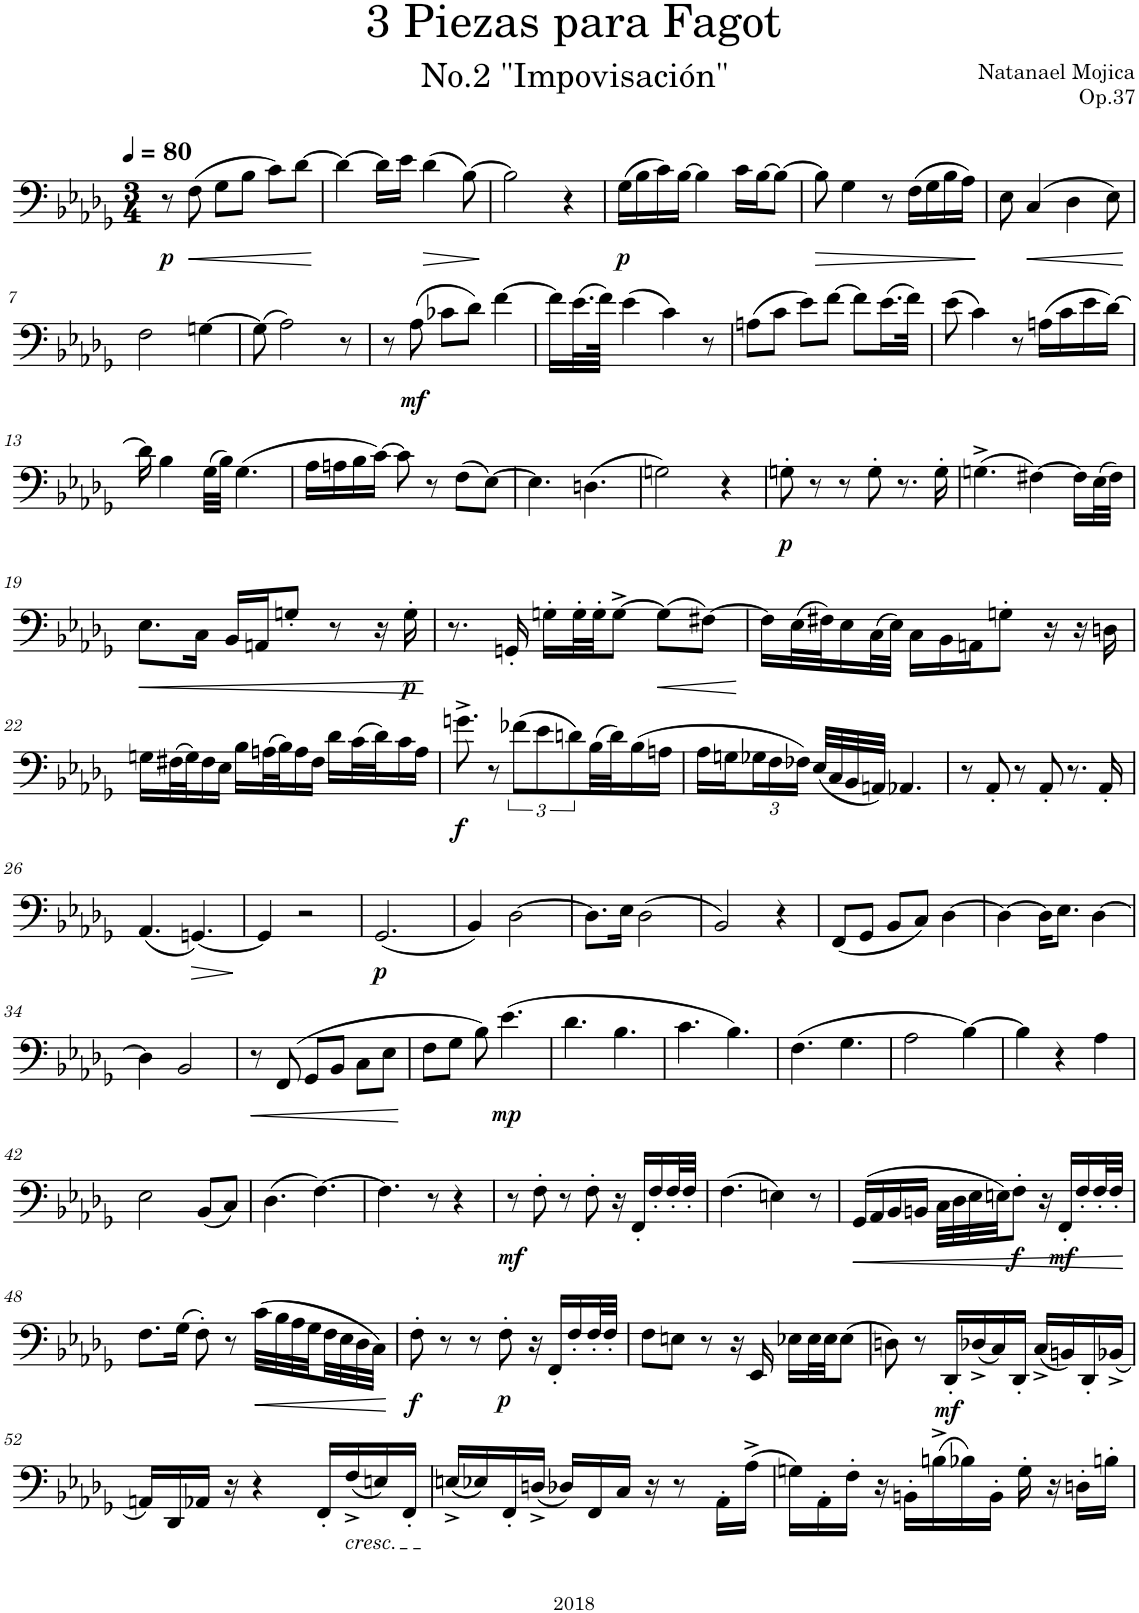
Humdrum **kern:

**kern	**dynam
*part1	*part1
*staff1	*staff1
*I"Bassoon	*
*I'Bsn.	*
*clefF4	*
*k[b-e-a-d-g-]	*
*M3/4	*
*MM80	*
=1	=1
!	!LO:DY:b
8r	p
!	!LO:HP:b
(8F\	<
8G-\L	.
8B-\J	.
8c\L)	.
[8d-\J	.
.	[
=2	=2
4d-\_	.
16d-\LL]	.
16e-\JJ	.
!	!LO:HP:b
(4d-\	>
[8B-\)	.
.	]
=3	=3
2B-\]	.
4r	.
=4	=4
!	!LO:DY:b
(16G-\LL	p
16B-\	.
16c\)	.
[16B-\JJ	.
4B-\]	.
16c\LL	.
[16B-\J	.
8B-\J_	.
=5	=5
!	!LO:HP:b
8B-\]	>
4G-\	.
8r	.
(16F\LL	.
16G-\	.
16B-\	.
16A-\JJ)	.
.	]
=6	=6
8E-\	.
!	!LO:HP:b
(4C/	<
4D-\	.
8E-\)	.
.	[
!!LO:LB:g=z
=7	=7
2F\	.
[4Gn\	.
=8	=8
(8G\]	.
2A-\)	.
8r	.
=9	=9
8r	.
!	!LO:DY:b
(8A-\	mf
8c-X\L	.
8d-\J)	.
[4f\	.
=10	=10
16f\LL]	.
(32.e-\L	.
64f\JJJk)	.
(4e-\	.
4c\)	.
8r	.
=11	=11
(8An\L	.
8c\J	.
8e-\L)	.
[8f\J	.
8f\L]	.
(16.e-\L	.
32f\JJk)	.
=12	=12
(8e-\	.
4c\)	.
8r	.
(16An\LL	.
16c\	.
16e-\	.
[16d-\JJ)	.
!!LO:LB:g=z
=13	=13
16d-\]	.
4B-\	.
(32G-\LLL	.
32B-\JJJ)	.
(4.G-\	.
=14	=14
16A-\LL	.
16An\	.
16B-\	.
[16c\JJ)	.
8c\]	.
8r	.
(8F\L	.
[8E-\J)	.
=15	=15
4.E-\]	.
(4.Dn\	.
=16	=16
2Gn\)	.
4r	.
=17	=17
!	!LO:DY:b
8Gn'\	p
8r	.
8r	.
8G'\	.
8.r	.
16G'\	.
=18	=18
(4.Gn^\	.
[4F#X\)	.
16F#\LL]	.
(32E-\L	.
32F#\JJJ)	.
!!LO:LB:g=z
=19	=19
!	!LO:HP:b
8.E-\L	<
16C\Jk	.
16BB-/LL	.
16AAn/J	.
8Gn'/J	.
8r	.
16r	.
!	!LO:DY:b
16G'\	p
.	[
=20	=20
8.r	.
16GGn'/	.
16Gn'\LL	.
32G'\L	.
32G'\JJ	.
[8G^\J	.
!	!LO:HP:b
(8G\L]	<
[8F#X\J)	.
.	[
=21	=21
16F#\LL]	.
(32E-\L	.
32F#X\J)	.
16E-\	.
(32C\L	.
32E-\JJJ)	.
16C\LL	.
16BB-\	.
16AAn\J	.
8Gn'\J	.
16r	.
16r	.
16Dn\	.
!!LO:LB:g=z
=22	=22
16Gn\LL	.
(32F#X\L	.
32G\J)	.
16F#\	.
16E-\JJ	.
16B-\LL	.
(32An\L	.
32B-\J)	.
16A\	.
16F#\JJ	.
16d-\LL	.
(32c\L	.
32d-\J)	.
16c\	.
16A\JJ	.
=23	=23
!	!LO:DY:b
8.gn^\	f
8r	.
(12f-X\L	.
12e-\	.
12dn\)	.
(32B-\LL	.
32d\J)	.
(16B-\	.
16An\JJ	.
=24	=24
16A-\LL	.
16Gn\	.
*Xbrackettup	*
24G-X\	.
24F\	.
24F-X\JJ)	.
(32E-/LLL	.
32C/	.
32BB-/	.
32AAn/JJJ)	.
4.AA-X/	.
=25	=25
8r	.
8AA-'/	.
8r	.
8AA-'/	.
8.r	.
16AA-'/	.
!!LO:LB:g=z
=26	=26
(4.AA-/	.
!	!LO:HP:b
[4.GGn/)	>
.	]
=27	=27
4GG/]	.
2r	.
=28	=28
!	!LO:DY:b
(2.GG-/	p
=29	=29
4BB-/)	.
[2D-\	.
=30	=30
8.D-\L]	.
16E-\Jk	.
(2D-\	.
=31	=31
2BB-/)	.
4r	.
=32	=32
(8FF/L	.
8GG-/J	.
8BB-/L	.
8C/J)	.
[4D-\	.
=33	=33
4D-\_	.
16D-\KL]	.
8.E-\J	.
[4D-\	.
!!LO:LB:g=z
=34	=34
4D-\]	.
2BB-/	.
=35	=35
!	!LO:HP:b
8r	<
(8FF/	.
8GG-/L	.
8BB-/J	.
8C\L	.
8E-\J	.
.	[
=36	=36
8F\L	.
8G-\J	.
8B-\)	.
!	!LO:DY:b
(4.e-\	mp
=37	=37
4.d-\	.
4.B-\	.
=38	=38
4.c\	.
4.B-\)	.
=39	=39
(4.F\	.
4.G-\	.
=40	=40
2A-\	.
[4B-\)	.
=41	=41
4B-\]	.
4r	.
4A-\	.
!!LO:LB:g=z
=42	=42
2E-\	.
(8BB-/L	.
8C/J)	.
=43	=43
(4.D-\	.
[4.F\)	.
=44	=44
4.F\]	.
8r	.
4r	.
=45	=45
!	!LO:DY:b
8r	mf
8F'\	.
8r	.
8F'\	.
16r	.
16FF'/LL	.
16F'/	.
32F'/L	.
32F'/JJJ	.
=46	=46
(4.F\	.
4En\)	.
8r	.
=47	=47
!	!LO:HP:b
(16GG-/LL	<
16AA-/	.
16BB-/	.
16BBn/JJ	.
32C\LLL	.
32D-\	.
32E-\	.
32En\JJ)	.
!	!LO:DY:b
8F'\J	f
16r	.
!	!LO:DY:b
16FF'/LL	mf
16F'/	.
32F'/L	.
32F'/JJJ	.
.	[
!!LO:LB:g=z
=48	=48
8.F\L	.
(16G-\Jk	.
8F'\)	.
8r	.
!	!LO:HP:b
(32c\LLL	<
32B-\	.
32A-\	.
32G-\	.
32F\	.
32E-\	.
32D-\	.
32C\JJJ)	.
.	[
=49	=49
!	!LO:DY:b
8F'\	f
8r	.
8r	.
!	!LO:DY:b
8F'\	p
16r	.
16FF'/LL	.
16F'/	.
32F'/L	.
32F'/JJJ	.
=50	=50
8F\L	.
8En\J	.
8r	.
16r	.
16EE-/	.
16E-X\LL	.
32E-\L	.
32E-\JJ	.
(8E-\J	.
=51	=51
8Dn\)	.
8r	.
!	!LO:DY:b
16DD-'/LL	mf
(16D-X^/	.
16C/)	.
16DD-'/JJ	.
(16C^/LL	.
16BBn/)	.
16DD-'/	.
(16BB-X^/JJ	.
!!LO:LB:g=z
=52	=52
16AAn/LL)	.
16DD-/	.
16AA-X/JJ	.
16r	.
4r	.
16FF'/LL	.
!LO:TX:b:i:t=cresc.	!
(16F^/	.
16En/)	.
16FF'/JJ	.
=53	=53
(16En^/LL	.
16E-X/)	.
16FF'/	.
(16Dn^/JJ	.
16D-X/LL)	.
16FF/	.
16C/JJ	.
16r	.
8r	.
16AA-'\LL	.
(16A-^\JJ	.
=54	=54
16Gn\LL)	.
16AA-'\	.
16F'\JJ	.
16r	.
16BBn'\LL	.
(16Bn^\	.
16B-X\)	.
16BB'\JJ	.
16G'\	.
16r	.
16Dn'\LL	.
16Bn'\JJ	.
=	=
*-	*-
